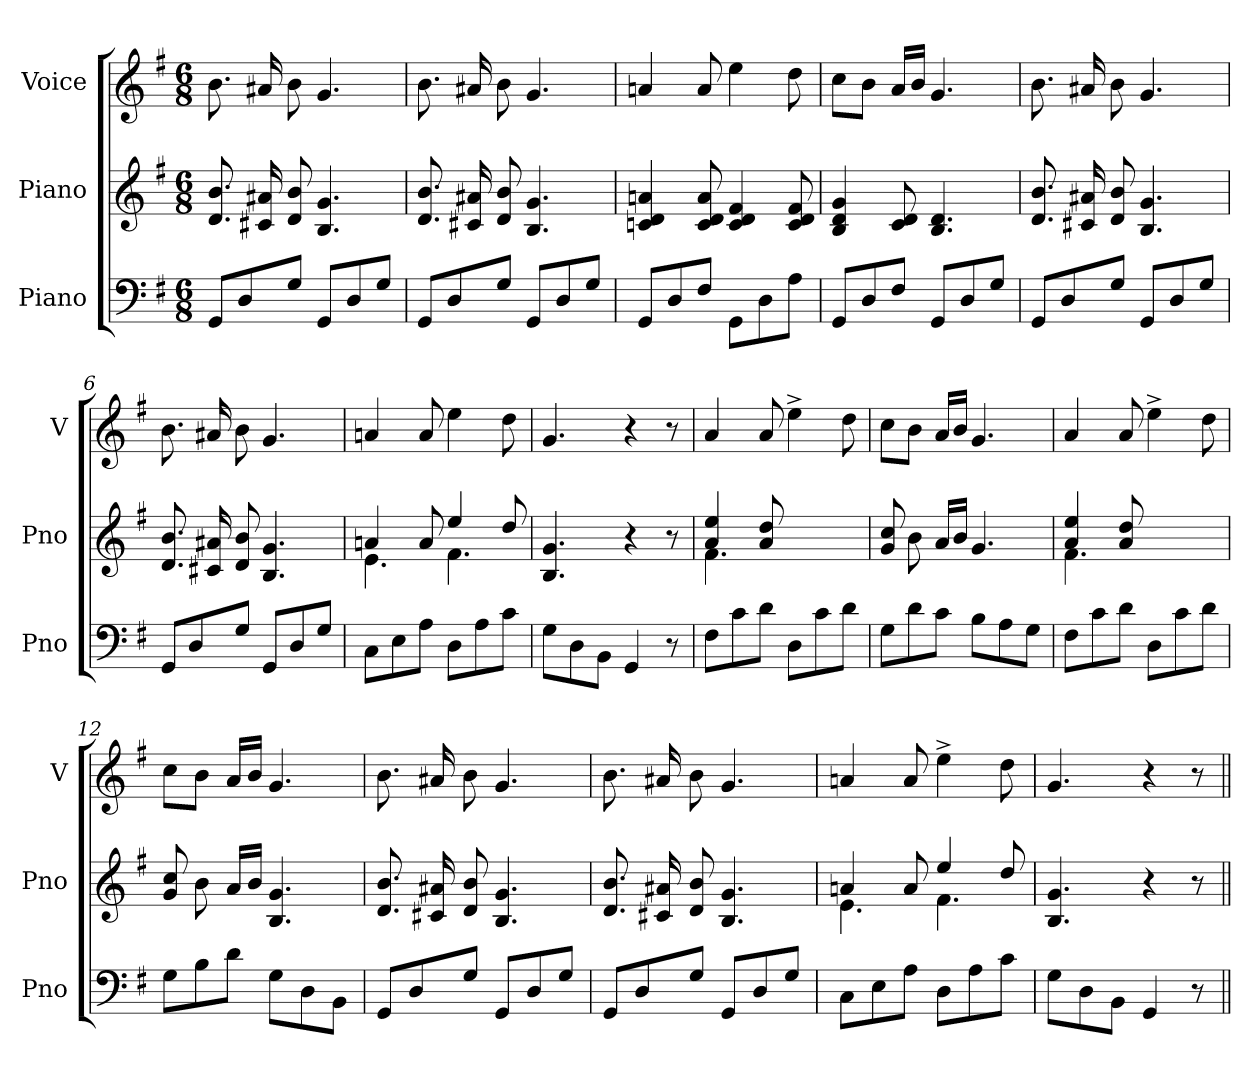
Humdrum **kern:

**kern	**kern	**kern
*part3	*part2	*part1
*staff3	*staff2	*staff1
*I"Piano	*I"Piano	*I"Voice
*I'Pno	*I'Pno	*I'V
*clefF4	*clefG2	*clefG2
*k[f#]	*k[f#]	*k[f#]
*M6/8	*M6/8	*M6/8
*MM74	*MM74	*MM74
=1	=1	=1
8GG/L	8.d/ 8.b/	8.b\
8D/	.	.
.	16c#X/ 16a#X/	16a#X/
8G/J	8d/ 8b/	8b\
8GG/L	4.B/ 4.g/	4.g/
8D/	.	.
8G/J	.	.
=2	=2	=2
8GG/L	8.d/ 8.b/	8.b\
8D/	.	.
.	16c#X/ 16a#X/	16a#X/
8G/J	8d/ 8b/	8b\
8GG/L	4.B/ 4.g/	4.g/
8D/	.	.
8G/J	.	.
=3	=3	=3
8GG/L	4cn/ 4d/ 4an/	4an/
8D/	.	.
8F#/J	8c/ 8d/ 8a/	8a/
8GG\L	4c/ 4d/ 4f#/	4ee\
8D\	.	.
8A\J	8c/ 8d/ 8f#/	8dd\
=4	=4	=4
8GG/L	4B/ 4d/ 4g/	8cc\L
8D/	.	8b\J
8F#/J	8c/ 8d/	16a/LL
.	.	16b/JJ
8GG/L	4.B/ 4.d/	4.g/
8D/	.	.
8G/J	.	.
!!LO:LB:g=z
=5	=5	=5
8GG/L	8.d/ 8.b/	8.b\
8D/	.	.
.	16c#X/ 16a#X/	16a#X/
8G/J	8d/ 8b/	8b\
8GG/L	4.B/ 4.g/	4.g/
8D/	.	.
8G/J	.	.
=6	=6	=6
8GG/L	8.d/ 8.b/	8.b\
8D/	.	.
.	16c#X/ 16a#X/	16a#X/
8G/J	8d/ 8b/	8b\
8GG/L	4.B/ 4.g/	4.g/
8D/	.	.
8G/J	.	.
=7	=7	=7
*	*^	*
8C\L	4an/	4.e\	4an/
8E\	.	.	.
8A\J	8a/	.	8a/
8D\L	4ee/	4.f#\	4ee\
8A\	.	.	.
8c\J	8dd/	.	8dd\
*	*v	*v	*
=8	=8	=8
8G\L	4.B/ 4.g/	4.g/
8D\	.	.
8BB\J	.	.
4GG/	4r	4r
8r	8r	8r
=9	=9	=9
*	*^	*
8F#\L	4a/ 4ee/	4.f#\	4a/
8c\	.	.	.
8d\J	8a/ 8dd/	.	8a/
8D\L	4.ryy	4.ryy	4ee^\
8c\	.	.	.
8d\J	.	.	8dd\
*	*v	*v	*
!!LO:LB:g=z
=10	=10	=10
8G\L	8g/ 8cc/	8cc\L
8d\	8b\	8b\J
8c\J	16a/LL	16a/LL
.	16b/JJ	16b/JJ
8B\L	4.g/	4.g/
8A\	.	.
8G\J	.	.
=11	=11	=11
*	*^	*
8F#\L	4a/ 4ee/	4.f#\	4a/
8c\	.	.	.
8d\J	8a/ 8dd/	.	8a/
8D\L	4.ryy	4.ryy	4ee^\
8c\	.	.	.
8d\J	.	.	8dd\
*	*v	*v	*
=12	=12	=12
8G\L	8g/ 8cc/	8cc\L
8B\	8b\	8b\J
8d\J	16a/LL	16a/LL
.	16b/JJ	16b/JJ
8G\L	4.B/ 4.g/	4.g/
8D\	.	.
8BB\J	.	.
=13	=13	=13
8GG/L	8.d/ 8.b/	8.b\
8D/	.	.
.	16c#X/ 16a#X/	16a#X/
8G/J	8d/ 8b/	8b\
8GG/L	4.B/ 4.g/	4.g/
8D/	.	.
8G/J	.	.
=14	=14	=14
8GG/L	8.d/ 8.b/	8.b\
8D/	.	.
.	16c#X/ 16a#X/	16a#X/
8G/J	8d/ 8b/	8b\
8GG/L	4.B/ 4.g/	4.g/
8D/	.	.
8G/J	.	.
!!LO:LB:g=z
=15	=15	=15
*	*^	*
8C\L	4an/	4.e\	4an/
8E\	.	.	.
8A\J	8a/	.	8a/
8D\L	4ee/	4.f#\	4ee^\
8A\	.	.	.
8c\J	8dd/	.	8dd\
*	*v	*v	*
=16	=16	=16
8G\L	4.B/ 4.g/	4.g/
8D\	.	.
8BB\J	.	.
4GG/	4r	4r
8r	8r	8r
=||	=||	=||
*-	*-	*-
